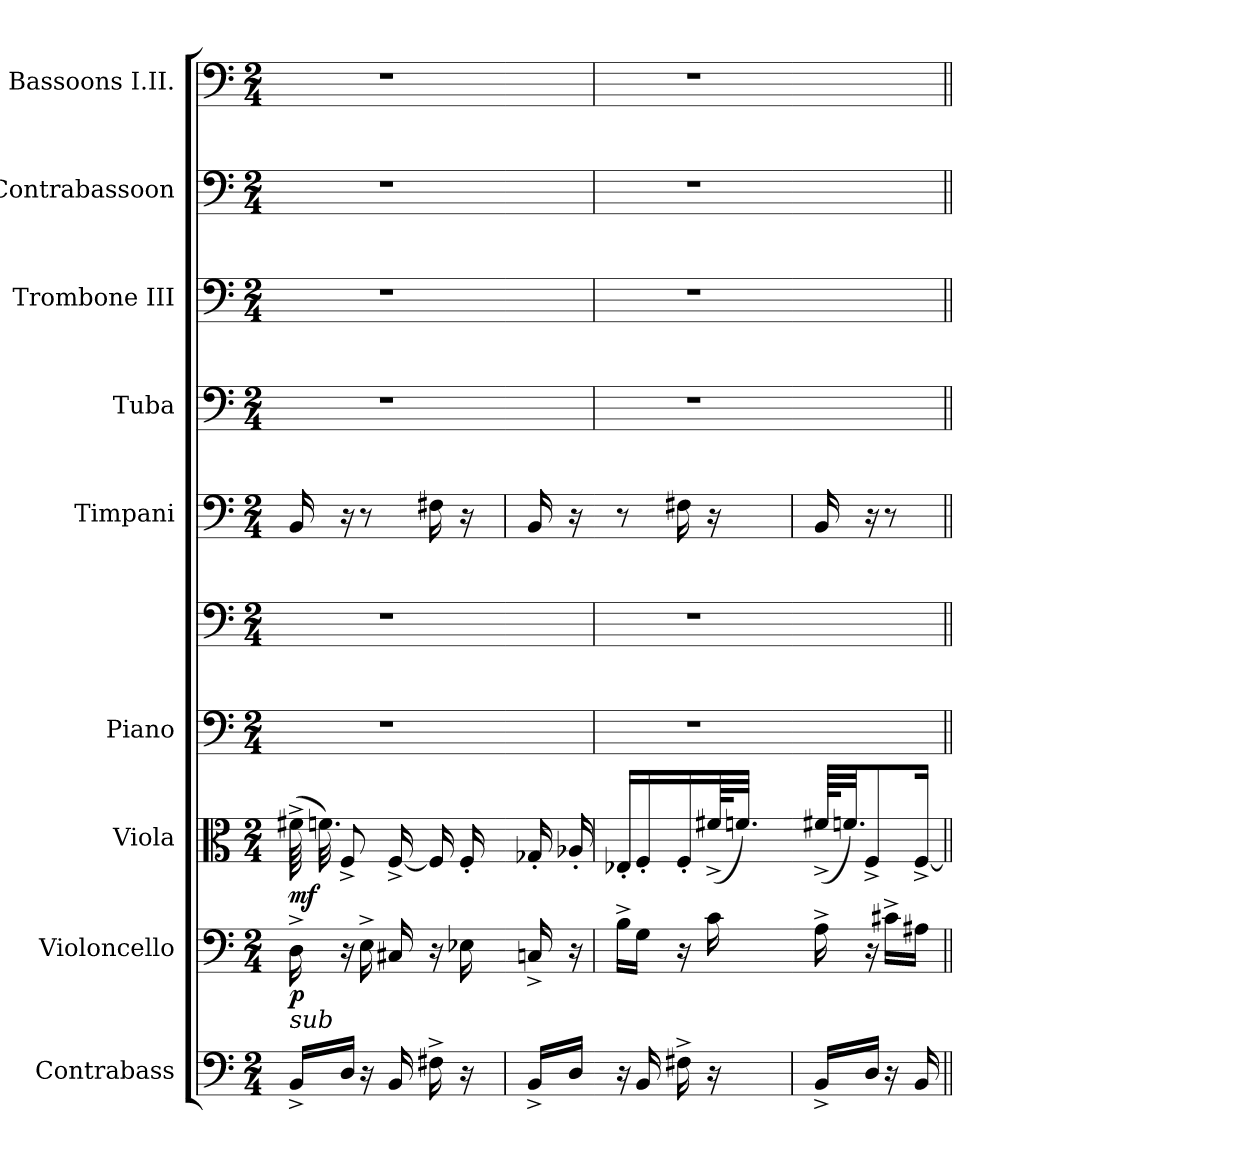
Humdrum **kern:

**kern	**kern	**dynam	**kern	**dynam	**kern	**kern	**kern	**kern	**kern	**kern	**kern
*part9	*part8	*part8	*part7	*part7	*part6	*part6	*part5	*part4	*part3	*part2	*part1
*staff10	*staff9	*staff9	*staff8	*staff8	*staff7	*staff6	*staff5	*staff4	*staff3	*staff2	*staff1
*I"Contrabass	*I"Violoncello	*	*I"Viola	*	*I"Piano	*	*I"Timpani	*I"Tuba	*I"Trombone III	*I"Contrabassoon	*I"Bassoons I.II.
*I'Cb.	*I'Vc.	*	*I'Vla.	*	*I'Pno.	*	*I'Timp.	*I'Tba.	*I'Tbn.	*I'Cbsn.	*I'Bsn.
*clefF4	*clefF4	*	*clefC3	*	*clefF4	*clefF4	*clefF4	*clefF4	*clefF4	*clefF4	*clefF4
*k[]	*k[]	*	*k[]	*	*k[]	*k[]	*k[]	*k[]	*k[]	*k[]	*k[]
*M2/4	*M2/4	*	*M2/4	*	*M2/4	*M2/4	*M2/4	*M2/4	*M2/4	*M2/4	*M2/4
=	=	=	=	=	=	=	=	=	=	=	=
!	!LO:TX:b:i:t=sub	!	!	!	!	!	!	!	!	!	!
16BB^LL	16D^	p	(64f#X^	mf	2r	2r	16BB	2r	2r	2r	2r
.	.	.	32.fn)	.	.	.	.	.	.	.	.
16DJJ	16r	.	8F^	.	.	.	16r	.	.	.	.
16r	16E^	.	.	.	.	.	8r	.	.	.	.
16BB	16C#X	.	[16F^	.	.	.	.	.	.	.	.
16F#X^	16r	.	16F]	.	.	.	16F#X	.	.	.	.
16r	16E-X	.	16F'	.	.	.	16r	.	.	.	.
8ryy	8ryy	.	8ryy	.	.	.	8ryy	.	.	.	.
=	=-	=-	=-	=-	=-	=-	=	=-	=-	=-	=-
16BB^LL	16Cn^	.	16G-X'	.	8ryy	8ryy	16BB	8ryy	8ryy	8ryy	8ryy
16DJJ	16r	.	16A-X'	.	.	.	16r	.	.	.	.
=-	=	=	=	=	=	=	=-	=	=	=	=
16r	16B^LL	.	16E-X'LL	.	2r	2r	8r	2r	2r	2r	2r
16BB	16GJJ	.	16F'	.	.	.	.	.	.	.	.
16F#X^	16r	.	16F'	.	.	.	16F#X	.	.	.	.
16r	16c	.	(64f#X^KL	.	.	.	16r	.	.	.	.
.	.	.	32.fnJJJ)	.	.	.	.	.	.	.	.
4ryy	4ryy	.	4ryy	.	.	.	4ryy	.	.	.	.
=	=-	=-	=-	=-	=-	=-	=	=-	=-	=-	=-
16BB^LL	16A^	.	(64f#X^KLLL	.	4ryy	4ryy	16BB	4ryy	4ryy	4ryy	4ryy
.	.	.	32.fnJJ)	.	.	.	.	.	.	.	.
16DJJ	16r	.	8F^	.	.	.	16r	.	.	.	.
16r	16c#X^LL	.	.	.	.	.	8r	.	.	.	.
16BB	16A#XJJ	.	[16F^Jk	.	.	.	.	.	.	.	.
=||	=||	=||	=||	=||	=||	=||	=||	=||	=||	=||	=||
*-	*-	*-	*-	*-	*-	*-	*-	*-	*-	*-	*-
